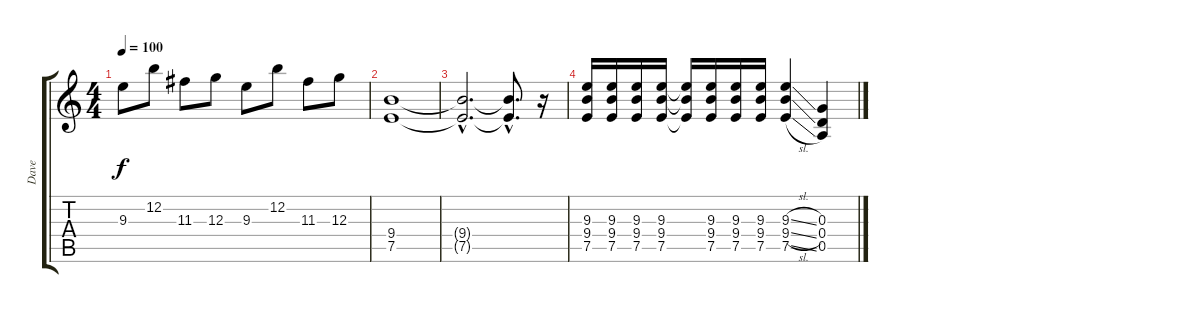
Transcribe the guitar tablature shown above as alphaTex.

\track ("Dave" "Dave") {instrument distortionguitar}
\staff {score tabs}
\tuning (E4 B3 G3 D3 A2 E2) {hide}
\ts (4 4)
\tempo 100
\clef g2
\ks c
9.3.8{dy f} 12.2.8 11.3.8 12.3.8 9.3.8 12.2.8 11.3.8 12.3.8 |
(9.4 7.5).1 |
(9.4{hac t} 7.5{hac t}).2{d} (9.4{hac t} 7.5{hac t}).8{d} r.16 |
(9.3 9.4 7.5).16 (9.3 9.4 7.5).16 (9.3 9.4 7.5).16 (9.3 9.4 7.5).16 (9.3{t} 9.4{t} 7.5{t}).16 (9.3 9.4 7.5).16 (9.3 9.4 7.5).16 (9.3 9.4 7.5).16 (9.3{sl} 9.4{sl} 7.5{sl}).4 (0.3 0.4 0.5).4
